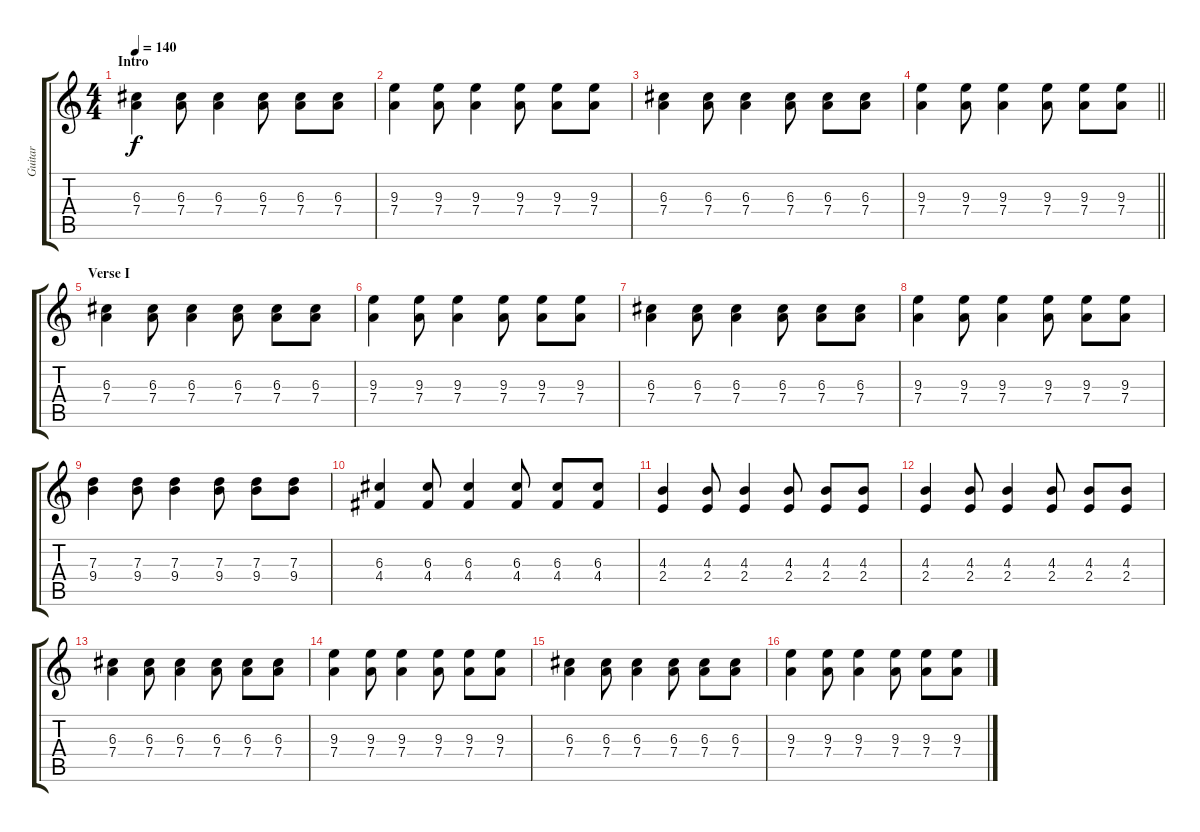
\track ("Guitar" "Guitar") {instrument overdrivenguitar}
\staff {score tabs}
\tuning (E4 B3 G3 D3 A2 E2) {hide}
\ts (4 4)
\section ("" "Intro")
\tempo 140
\clef g2
\ks c
(6.3 7.4).4{dy f instrument overdrivenguitar} (6.3 7.4).8 (6.3 7.4).4 (6.3 7.4).8 (6.3 7.4).8 (6.3 7.4).8 |
(9.3 7.4).4 (9.3 7.4).8 (9.3 7.4).4 (9.3 7.4).8 (9.3 7.4).8 (9.3 7.4).8 |
(6.3 7.4).4 (6.3 7.4).8 (6.3 7.4).4 (6.3 7.4).8 (6.3 7.4).8 (6.3 7.4).8 |
\barLineRight lightlight
(9.3 7.4).4 (9.3 7.4).8 (9.3 7.4).4 (9.3 7.4).8 (9.3 7.4).8 (9.3 7.4).8 |
\section ("" "Verse I")
(6.3 7.4).4 (6.3 7.4).8 (6.3 7.4).4 (6.3 7.4).8 (6.3 7.4).8 (6.3 7.4).8 |
(9.3 7.4).4 (9.3 7.4).8 (9.3 7.4).4 (9.3 7.4).8 (9.3 7.4).8 (9.3 7.4).8 |
(6.3 7.4).4 (6.3 7.4).8 (6.3 7.4).4 (6.3 7.4).8 (6.3 7.4).8 (6.3 7.4).8 |
(9.3 7.4).4 (9.3 7.4).8 (9.3 7.4).4 (9.3 7.4).8 (9.3 7.4).8 (9.3 7.4).8 |
(7.3 9.4).4 (7.3 9.4).8 (7.3 9.4).4 (7.3 9.4).8 (7.3 9.4).8 (7.3 9.4).8 |
(6.3 4.4).4 (6.3 4.4).8 (6.3 4.4).4 (6.3 4.4).8 (6.3 4.4).8 (6.3 4.4).8 |
(4.3 2.4).4 (4.3 2.4).8 (4.3 2.4).4 (4.3 2.4).8 (4.3 2.4).8 (4.3 2.4).8 |
(4.3 2.4).4 (4.3 2.4).8 (4.3 2.4).4 (4.3 2.4).8 (4.3 2.4).8 (4.3 2.4).8 |
(6.3 7.4).4 (6.3 7.4).8 (6.3 7.4).4 (6.3 7.4).8 (6.3 7.4).8 (6.3 7.4).8 |
(9.3 7.4).4 (9.3 7.4).8 (9.3 7.4).4 (9.3 7.4).8 (9.3 7.4).8 (9.3 7.4).8 |
(6.3 7.4).4 (6.3 7.4).8 (6.3 7.4).4 (6.3 7.4).8 (6.3 7.4).8 (6.3 7.4).8 |
(9.3 7.4).4 (9.3 7.4).8 (9.3 7.4).4 (9.3 7.4).8 (9.3 7.4).8 (9.3 7.4).8
